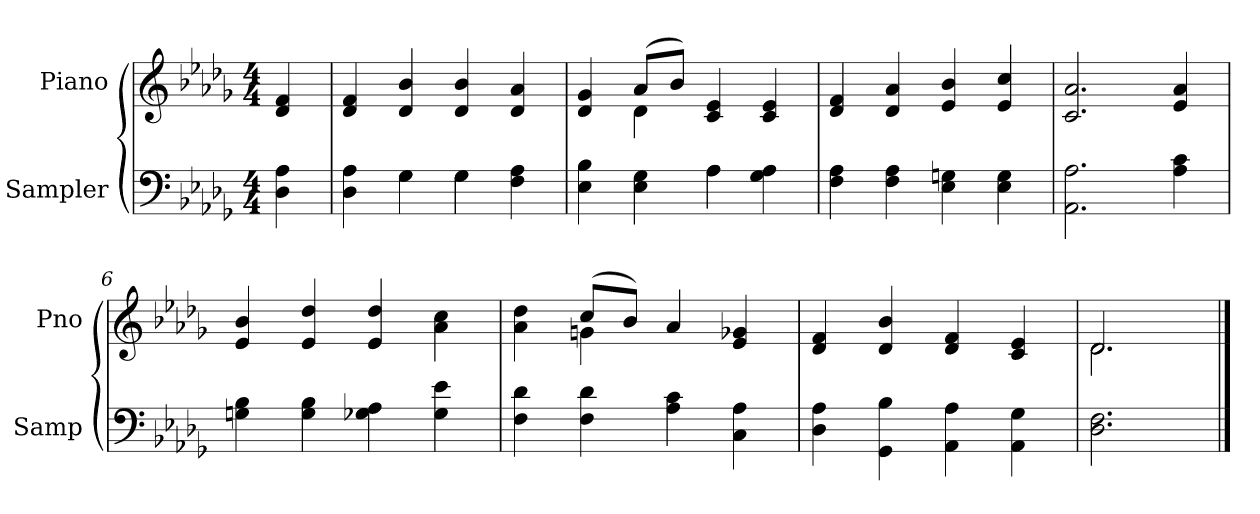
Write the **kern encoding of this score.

**kern	**kern
*part2	*part1
*staff2	*staff1
*I"Sampler	*I"Piano
*I'Samp	*I'Pno
*clefF4	*clefG2
*k[b-e-a-d-g-]	*k[b-e-a-d-g-]
*D-:	*D-:
*M4/4	*M4/4
=1	=1
4D- 4A-	4d- 4f
=2	=2
*^	*
4D- 4A-	4ryy	4d- 4f
4G-\	4G-	4d- 4b-
4G-\	4G-	4d- 4b-
4F 4A-	4ryy	4d- 4a-
=3	=3	=3
*	*	*^
4E- 4B-	2ryy	4d- 4g-	4ryy
4E- 4G-	.	(8a-/L	4d-
.	.	8b-/J)	.
4A-\	4A-	4c 4e-	2ryy
4G- 4A-	4ryy	4c 4e-	.
*v	*v	*	*
*	*v	*v
=4	=4
4F 4A-	4d- 4f
4F 4A-	4d- 4a-
4E- 4Gn	4e- 4b-
4E- 4G	4e- 4cc
=5	=5
2.AA- 2.A-	2.c 2.a-
4A- 4c	4e- 4a-
=6	=6
4Gn 4B-	4e- 4b-
4G 4B-	4e- 4dd-
4G-X 4A-	4e- 4dd-
4G- 4e-	4a- 4cc
=7	=7
*	*^
4F 4d-	4a- 4dd-	4ryy
4F 4d-	(8cc/L	4gn
.	8b-/J)	.
4A- 4c	4a-	2ryy
4C 4A-	4e- 4g-	.
*	*v	*v
=8	=8
4D- 4A-	4d- 4f
4GG- 4B-	4d- 4b-
4AA- 4A-	4d- 4f
4AA- 4G-	4c 4e-
=9	=9
*	*^
2.D- 2.F	2.d-/	2.d-
*	*v	*v
==	==
*-	*-
